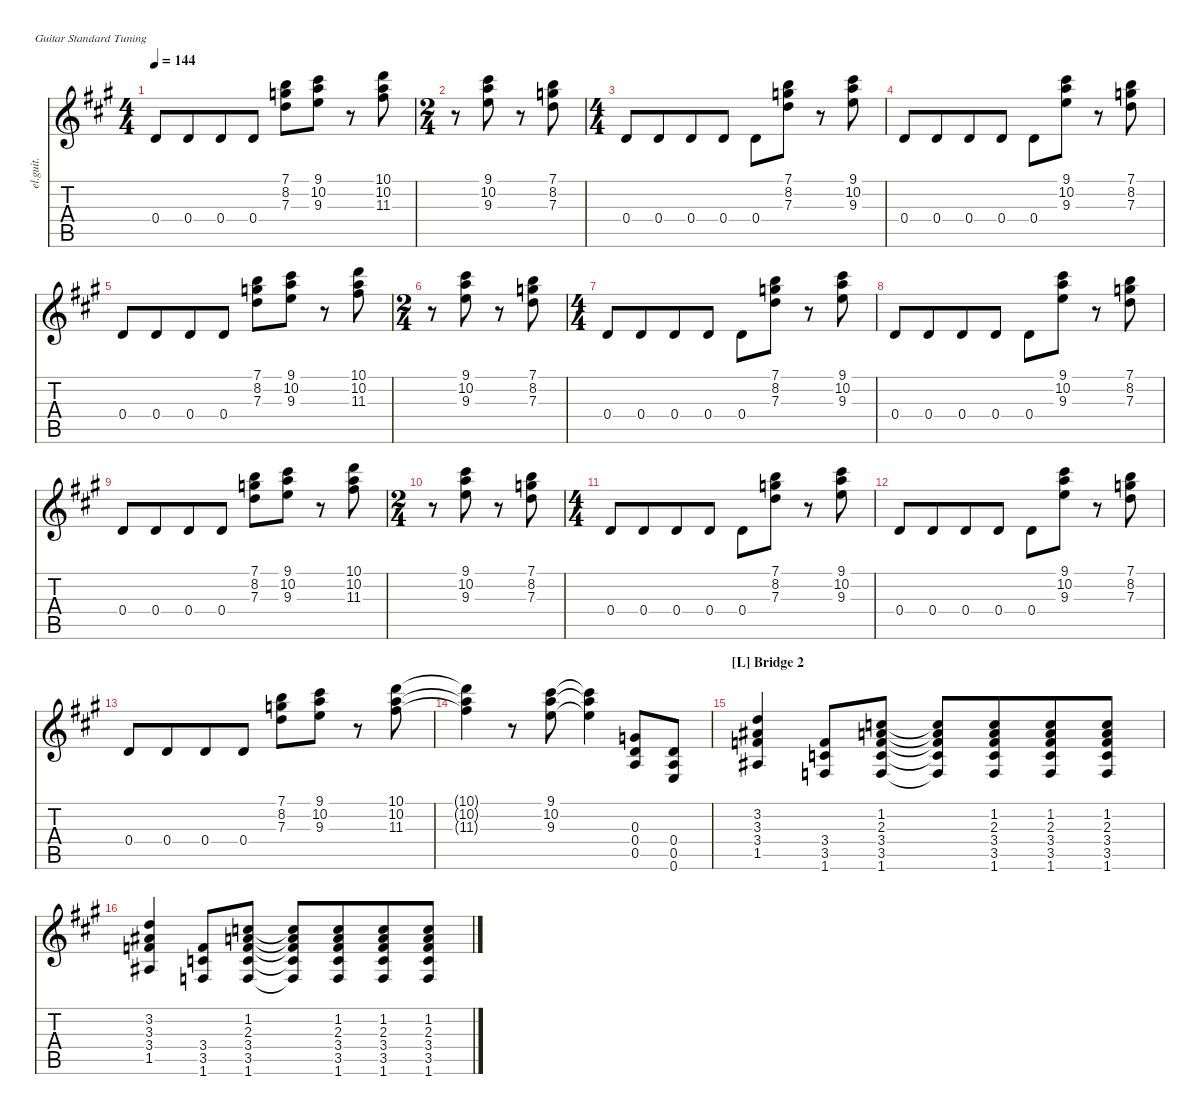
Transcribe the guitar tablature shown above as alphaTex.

\defaultSystemsLayout 4
\hideDynamics
\bracketExtendMode nobrackets
\track ("E.Guitar I (Left)" "el.guit.") {instrument distortionguitar}
\staff {score tabs}
\tuning (E4 B3 G3 D3 A2 E2)
\ts (4 4)
\tempo 144
\clef g2
\ks a
0.4{acc forcenatural}.8{dy mf beam Up beam merge} 0.4{acc forcenatural}.8{beam Up beam merge} 0.4{acc forcenatural}.8{beam Up} 0.4{acc forcenatural}.8{beam Up} (7.1{acc forcenatural} 8.2{acc forcenatural} 7.3{acc forcenatural}).8{beam Down} (9.1{acc #} 10.2{acc forcenatural} 9.3{acc forcenatural}).8{beam Down} r.8{beam Down} (11.3{acc #} 10.2{acc forcenatural} 10.1{acc forcenatural}).8{beam Down} |
\ts (2 4)
\beaming (8 2 2)
r.8{beam Down} (9.3{acc forcenatural} 10.2{acc forcenatural} 9.1{acc #}).8{beam Down} r.8{beam Down} (7.3{acc forcenatural} 8.2{acc forcenatural} 7.1{acc forcenatural}).8{beam Down} |
\ts (4 4)
\beaming (8 2 2 2 2)
0.4{acc forcenatural}.8{beam Up} 0.4{acc forcenatural}.8{beam Up beam merge} 0.4{acc forcenatural}.8{beam Up} 0.4{acc forcenatural}.8{beam Up} 0.4{acc forcenatural}.8{beam Down} (7.1{acc forcenatural} 8.2{acc forcenatural} 7.3{acc forcenatural}).8{beam Down} r.8{beam Down} (9.3{acc forcenatural} 10.2{acc forcenatural} 9.1{acc #}).8{beam Down} |
0.4{acc forcenatural}.8{beam Up beam merge} 0.4{acc forcenatural}.8{beam Up beam merge} 0.4{acc forcenatural}.8{beam Up} 0.4{acc forcenatural}.8{beam Up} 0.4{acc forcenatural}.8{beam Down} (9.1{acc #} 10.2{acc forcenatural} 9.3{acc forcenatural}).8{beam Down} r.8{beam Down} (7.3{acc forcenatural} 8.2{acc forcenatural} 7.1{acc forcenatural}).8{beam Down} |
0.4{acc forcenatural}.8{beam Up beam merge} 0.4{acc forcenatural}.8{beam Up beam merge} 0.4{acc forcenatural}.8{beam Up} 0.4{acc forcenatural}.8{beam Up} (7.1{acc forcenatural} 8.2{acc forcenatural} 7.3{acc forcenatural}).8{beam Down} (9.1{acc #} 10.2{acc forcenatural} 9.3{acc forcenatural}).8{beam Down} r.8{beam Down} (11.3{acc #} 10.2{acc forcenatural} 10.1{acc forcenatural}).8{beam Down} |
\ts (2 4)
\beaming (8 2 2)
r.8{beam Down} (9.3{acc forcenatural} 10.2{acc forcenatural} 9.1{acc #}).8{beam Down} r.8{beam Down} (7.3{acc forcenatural} 8.2{acc forcenatural} 7.1{acc forcenatural}).8{beam Down} |
\ts (4 4)
\beaming (8 2 2 2 2)
0.4{acc forcenatural}.8{beam Up} 0.4{acc forcenatural}.8{beam Up beam merge} 0.4{acc forcenatural}.8{beam Up} 0.4{acc forcenatural}.8{beam Up} 0.4{acc forcenatural}.8{beam Down} (7.1{acc forcenatural} 8.2{acc forcenatural} 7.3{acc forcenatural}).8{beam Down} r.8{beam Down} (9.3{acc forcenatural} 10.2{acc forcenatural} 9.1{acc #}).8{beam Down} |
0.4{acc forcenatural}.8{beam Up beam merge} 0.4{acc forcenatural}.8{beam Up beam merge} 0.4{acc forcenatural}.8{beam Up} 0.4{acc forcenatural}.8{beam Up} 0.4{acc forcenatural}.8{beam Down} (9.1{acc #} 10.2{acc forcenatural} 9.3{acc forcenatural}).8{beam Down} r.8{beam Down} (7.3{acc forcenatural} 8.2{acc forcenatural} 7.1{acc forcenatural}).8{beam Down} |
0.4{acc forcenatural}.8{beam Up beam merge} 0.4{acc forcenatural}.8{beam Up beam merge} 0.4{acc forcenatural}.8{beam Up} 0.4{acc forcenatural}.8{beam Up} (7.1{acc forcenatural} 8.2{acc forcenatural} 7.3{acc forcenatural}).8{beam Down} (9.1{acc #} 10.2{acc forcenatural} 9.3{acc forcenatural}).8{beam Down} r.8{beam Down} (11.3{acc #} 10.2{acc forcenatural} 10.1{acc forcenatural}).8{beam Down} |
\ts (2 4)
\beaming (8 2 2)
r.8{beam Down} (9.3{acc forcenatural} 10.2{acc forcenatural} 9.1{acc #}).8{beam Down} r.8{beam Down} (7.3{acc forcenatural} 8.2{acc forcenatural} 7.1{acc forcenatural}).8{beam Down} |
\ts (4 4)
\beaming (8 2 2 2 2)
0.4{acc forcenatural}.8{beam Up} 0.4{acc forcenatural}.8{beam Up beam merge} 0.4{acc forcenatural}.8{beam Up} 0.4{acc forcenatural}.8{beam Up} 0.4{acc forcenatural}.8{beam Down} (7.1{acc forcenatural} 8.2{acc forcenatural} 7.3{acc forcenatural}).8{beam Down} r.8{beam Down} (9.3{acc forcenatural} 10.2{acc forcenatural} 9.1{acc #}).8{beam Down} |
0.4{acc forcenatural}.8{beam Up beam merge} 0.4{acc forcenatural}.8{beam Up beam merge} 0.4{acc forcenatural}.8{beam Up} 0.4{acc forcenatural}.8{beam Up} 0.4{acc forcenatural}.8{beam Down} (9.1{acc #} 10.2{acc forcenatural} 9.3{acc forcenatural}).8{beam Down} r.8{beam Down} (7.3{acc forcenatural} 8.2{acc forcenatural} 7.1{acc forcenatural}).8{beam Down} |
0.4{acc forcenatural}.8{beam Up beam merge} 0.4{acc forcenatural}.8{beam Up beam merge} 0.4{acc forcenatural}.8{beam Up} 0.4{acc forcenatural}.8{beam Up} (7.1{acc forcenatural} 8.2{acc forcenatural} 7.3{acc forcenatural}).8{beam Down} (9.1{acc #} 10.2{acc forcenatural} 9.3{acc forcenatural}).8{beam Down} r.8{beam Down} (11.3{acc #} 10.2{acc forcenatural} 10.1{acc forcenatural}).8{beam Down} |
(11.3{t acc #} 10.2{t acc forcenatural} 10.1{t acc forcenatural}).4{beam Down} r.8{beam Down} (9.1{acc #} 10.2{acc forcenatural} 9.3{acc forcenatural}).8{beam Down} (9.1{t acc #} 10.2{t acc forcenatural} 9.3{t acc forcenatural}).4{beam Down} (0.3{acc forcenatural} 0.4{acc forcenatural} 0.5{acc forcenatural}).8{beam Up} (0.4{acc forcenatural} 0.5{acc forcenatural} 0.6{acc forcenatural}).8{beam Up} |
\section ("L" "Bridge 2")
(1.5{acc #} 3.4{acc forcenatural} 3.3{acc #} 3.2{acc forcenatural}).4{beam Up} (1.6{acc forcenatural} 3.5{acc forcenatural} 3.4{acc forcenatural}).8{beam Up} (1.6{acc forcenatural} 3.5{acc forcenatural} 3.4{acc forcenatural} 2.3{acc forcenatural} 1.2{acc forcenatural}).8{beam Up} (1.6{t acc forcenatural} 3.5{t acc forcenatural} 3.4{t acc forcenatural} 2.3{t acc forcenatural} 1.2{t acc forcenatural}).8{beam Up} (1.6{acc forcenatural} 3.5{acc forcenatural} 3.4{acc forcenatural} 2.3{acc forcenatural} 1.2{acc forcenatural}).8{beam Up beam merge} (1.6{acc forcenatural} 3.5{acc forcenatural} 3.4{acc forcenatural} 2.3{acc forcenatural} 1.2{acc forcenatural}).8{beam Up} (1.6{acc forcenatural} 3.5{acc forcenatural} 3.4{acc forcenatural} 2.3{acc forcenatural} 1.2{acc forcenatural}).8{beam Up} |
(1.5{acc #} 3.4{acc forcenatural} 3.3{acc #} 3.2{acc forcenatural}).4{beam Up} (1.6{acc forcenatural} 3.5{acc forcenatural} 3.4{acc forcenatural}).8{beam Up} (1.6{acc forcenatural} 3.5{acc forcenatural} 3.4{acc forcenatural} 2.3{acc forcenatural} 1.2{acc forcenatural}).8{beam Up} (1.6{t acc forcenatural} 3.5{t acc forcenatural} 3.4{t acc forcenatural} 2.3{t acc forcenatural} 1.2{t acc forcenatural}).8{beam Up} (1.6{acc forcenatural} 3.5{acc forcenatural} 3.4{acc forcenatural} 2.3{acc forcenatural} 1.2{acc forcenatural}).8{beam Up beam merge} (1.6{acc forcenatural} 3.5{acc forcenatural} 3.4{acc forcenatural} 2.3{acc forcenatural} 1.2{acc forcenatural}).8{beam Up} (1.6{acc forcenatural} 3.5{acc forcenatural} 3.4{acc forcenatural} 2.3{acc forcenatural} 1.2{acc forcenatural}).8{beam Up}
